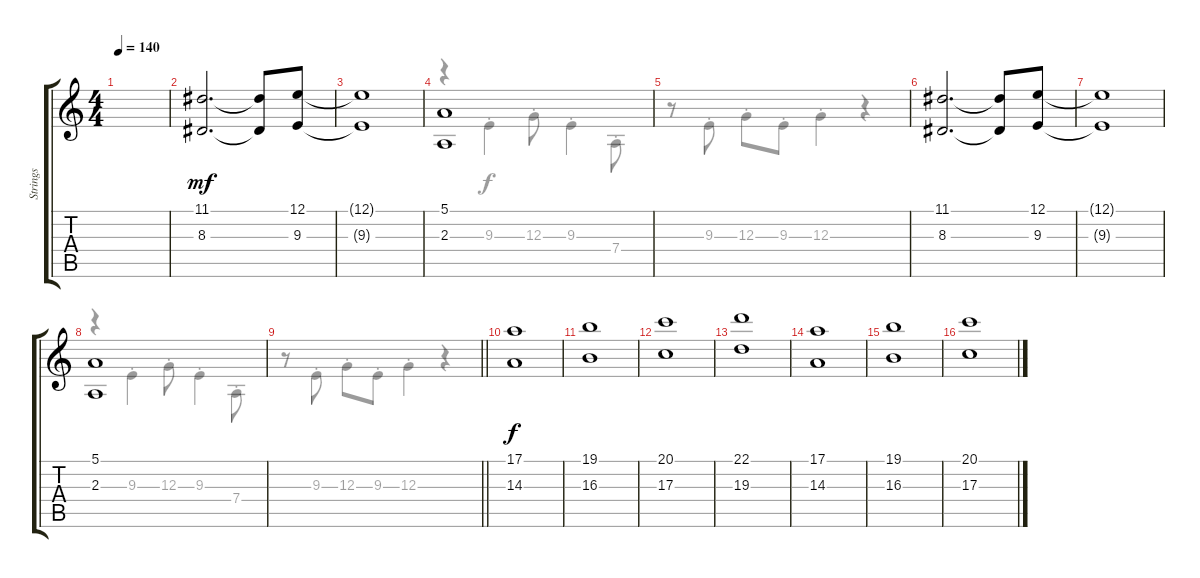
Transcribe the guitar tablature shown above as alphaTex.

\track ("Strings" "Strings") {instrument stringensemble1}
\staff {score tabs}
\tuning (E4 B3 G3 D3 A2 E2) {hide}
\voice
\ts (4 4)
\tempo 140
\clef g2
\ks c
|
(11.1 8.3).2{d dy mf} (11.1{t} 8.3{t}).8 (12.1 9.3).8 |
(12.1{t} 9.3{t}).1 |
(5.1 2.3).1 |
|
(11.1 8.3).2{d} (11.1{t} 8.3{t}).8 (12.1 9.3).8 |
(12.1{t} 9.3{t}).1 |
(5.1 2.3).1 |
\barLineRight lightlight
|
(17.1 14.3).1{dy f} |
(19.1 16.3).1 |
(20.1 17.3).1 |
(22.1 19.3).1 |
(17.1 14.3).1 |
(19.1 16.3).1 |
(20.1 17.3).1
\voice
\clef g2
\ottava regular
\simile none
\ks c
|
|
|
r.4 9.3{st}.4 12.3{st}.8 9.3{st}.4 7.4{st}.8 |
r.8 9.3{st}.8 12.3{st}.8 9.3{st}.8 12.3{st}.4 r.4 |
|
|
r.4 9.3{st}.4 12.3{st}.8 9.3{st}.4 7.4{st}.8 |
\barLineRight lightlight
r.8 9.3{st}.8 12.3{st}.8 9.3{st}.8 12.3{st}.4 r.4 |
|
|
|
|
|
|
